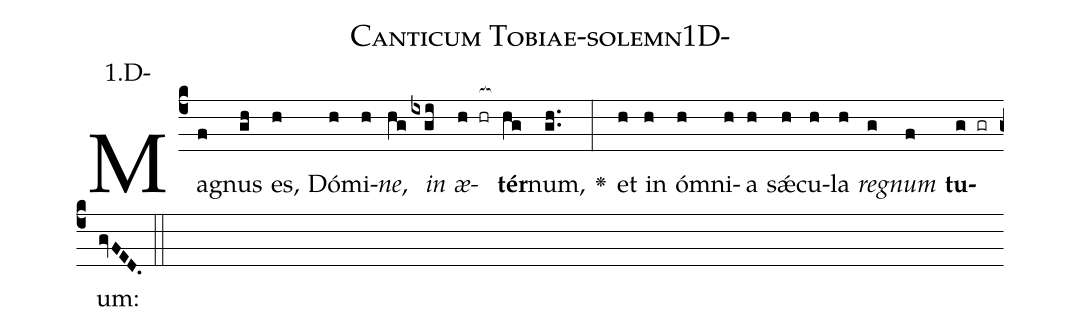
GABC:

name: Canticum Tobiae-solemn1D-;
annotation: 1.D-;
%%
(c4)Ma(f)gnus(gh) es,(h) Dó(h)mi(h)<i>ne</i>,(hg) <i>in</i>(ixgi) <i>æ</i>(h hr[ocb:1{])<b>tér</b>(hg[ocb:0}])num,(gh..) <v>\greheightstar</v>(:) et(h) in(h) óm(h)ni(h)a(h) sǽ(h)cu(h)la(h) <i>re</i>(g)<i>gnum</i>(f) <b>tu</b>(g gr)um:(gvFED.) (::)


%E(h) u(h) o(g) u(f) a(g) e.(gvFED.) (::)
